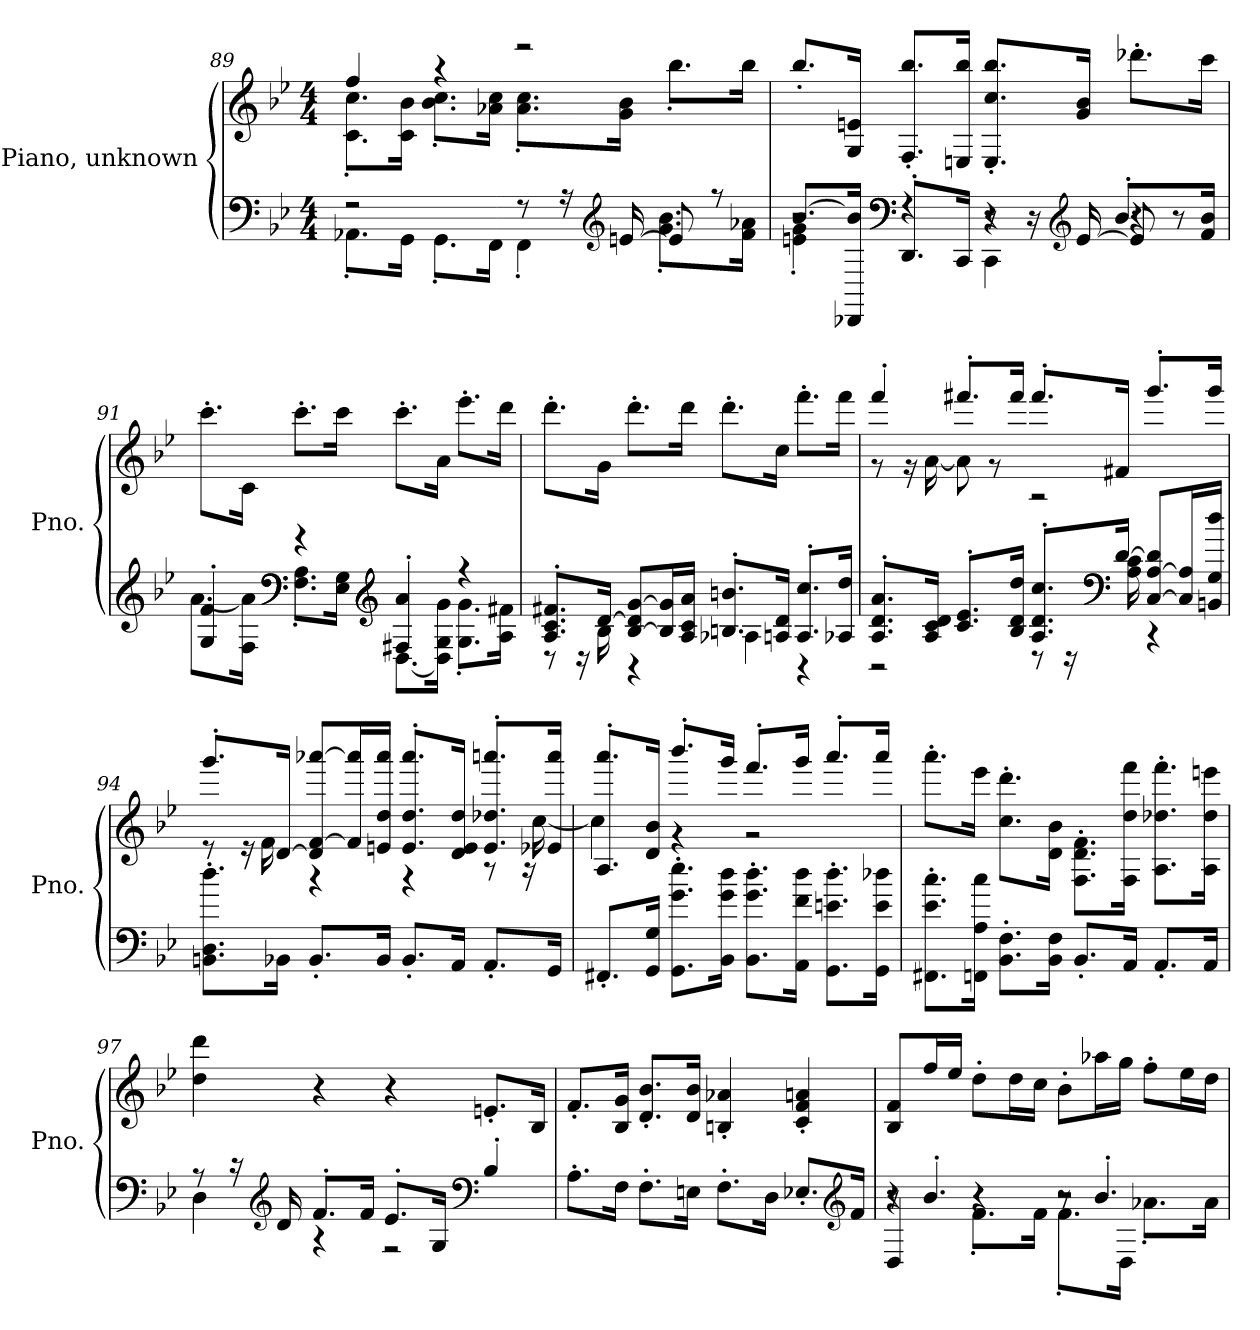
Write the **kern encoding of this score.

**kern	**kern
*part1	*part1
*staff2	*staff1
*I"Piano, unknown	*
*I'Pno.	*
!!LO:LB:g=z
*clefF4	*clefG2
*k[b-e-]	*k[b-e-]
*M4/4	*M4/4
=89	=89
*^	*^
2r	8.AA-X'\L	4ff/	8.c\' 8.cc\'L
.	16GG\Jk	.	16c\ 16b-\Jk
.	8.GG'\L	4r	8.b-\' 8.cc\'L
.	16FF\Jk	.	16a-X\ 16cc\Jk
8r	4FF'\	2r	8.a-\' 8.cc\'L
16r	.	.	.
*clefG2	*	*	*
[16en/	.	.	16g\ 16b-\Jk
8e/]	8.g\' 8.b-\'L	.	8.bb-'\L
8r	.	.	.
.	16f\ 16a-X\Jk	.	16bb-\Jk
*	*	*v	*v
=90	=90	=90
*	*^	*
2r	4en\' 4g\'	[8.b-/L	8.bb-'/L
.	.	16DD-X/ 16b-/]Jk	16G/ 16en/Jk
*clefF4	*	*	*
.	4r	8.DD-'/L	8.F/' 8.bb-/'L
.	.	16CC/Jk	16En/ 16bb-/Jk
8r	4CC\	4r	8.E/' 8.cc/' 8.bb-/'L
16r	.	.	.
*clefG2	*	*	*
[16e/	.	.	16g/ 16b-/Jk
8e/]	4r	8.b-'/L	8.ddd-X'\L
8r	.	.	.
.	.	16f/ 16b-/Jk	16ccc\Jk
*	*v	*v	*
!!LO:LB:g=z
=91	=91	=91
4G/' 4f/'	[8.a\L	8.ccc'\L
.	16F\ 16a\]Jk	16c\Jk
*clefF4	*	*
4r	8.F\' 8.A\'L	8.ccc'\L
.	16E-\ 16G\Jk	16ccc\Jk
*clefG2	*	*
4F#X/' 4a/'	[8.D\L	8.ccc'\L
.	16D\] 16G\ 16g\Jk	16a\Jk
4r	8.G\' 8.g\'L	8.eee-'\L
.	16A\ 16f#X\Jk	16ddd\Jk
=92	=92	=92
8.A/' 8.c/' 8.f#X/'L	8r	8.ddd'\L
.	16r	.
[16d/Jk	16B-\	16g\Jk
[8B-/ 8d/] [8g/L	4r	8.ddd'\L
16B-/] 16g/]L	.	.
16A/ 16c/ 16a/JJ	.	16ddd\Jk
8.Bn/' 8.bn/'L	4A-X\	8.ddd'\L
16An/ 16d/Jk	.	16cc\Jk
8.A/' 8.cc/'L	4r	8.fff'\L
16A-X/ 16dd/Jk	.	16fff\Jk
!!LO:PB:g=z
=93	=93	=93
*	*	*^
8.A/' 8.d/' 8.a/'L	2r	4fff'/	8r
.	.	.	16r
16A/ 16c/ 16d/Jk	.	.	[16a\
8.c/' 8.e-/'L	.	8.fff#X'/L	8a\]
.	.	.	8r
16B-/ 16d/ 16dd/Jk	.	16fff#/Jk	.
8.A/' 8.d/' 8.cc/'L	8r	8.fff#'/L	2r
.	16r	.	.
*clefF4	*	*	*
[16d/Jk	16A\ 16c\	16f#X/Jk	.
[8C/ [8A/ 8d/]L	4r	8.ggg'/L	.
16C/] 16A/]L	.	.	.
16BBn/ 16G/ 16dd/JJ	.	16ggg/Jk	.
*v	*v	*	*
=94	=94	=94
8.BBn\' 8.D\' 8.dd\'L	8.ggg'/L	8r
.	.	16r
16BB-X\Jk	[16d/Jk	16f\
8.BB-'/L	8d/] [8f/ [8aaa-X/L	4r
.	16f/] 16aaa-/]L	.
16BB-/Jk	16en/ 16dd/ 16aaa-/JJ	.
8.BB-'/L	8.e/' 8.dd/' 8.aaa-/'L	4r
16AA/Jk	16d/ 16e/ 16dd/Jk	.
8.AA'/L	8.e/' 8.dd-X/' 8.aaan/'L	8r
.	.	16r
16GG/Jk	16e-X/ 16aaa/Jk	[16cc\
!!LO:LB:g=z	!!
=95	=95	=95
8.FF#X'/L	8.A/' 8.aaa/'L	4cc\]
16GG/ 16G/Jk	16d/ 16b-/Jk	.
8.GG\' 8.g\' 8.ee-\'L	8.bbb-'/L	4r
16BB-\ 16g\ 16dd\Jk	16ggg/Jk	.
8.BB-\' 8.g\' 8.dd\'L	8.fff'/L	2r
16AA\ 16f\ 16dd\Jk	16ggg/Jk	.
8.GG\' 8.en\' 8.dd\'L	8.aaa'/L	.
16GG\ 16e\ 16dd-X\Jk	16aaa/Jk	.
*	*v	*v
=96	=96
8.FF#X\' 8.e-\' 8.cc\'L	8.aaa'\L
16FFn\ 16A\ 16cc\Jk	16eee-\Jk
8.BB-\' 8.F\'L	8.cc\' 8.ddd\'L
16BB-\ 16F\Jk	16d\ 16b-\Jk
8.BB-'/L	8.F\' 8.d\' 8.f\'L
16AA/Jk	16F\ 16dd\ 16fff\Jk
8.AA'/L	8.A\' 8.dd-X\' 8.fff\'L
16AA/Jk	16A\ 16dd-\ 16eeen\Jk
=97	=97
*^	*
8r	4D\	4dd\ 4ddd\
16r	.	.
*clefG2	*	*
16d/	.	.
8.f'/L	4r	4r
16f/Jk	.	.
8.e-'/L	2r	4r
16G/Jk	.	.
*clefF4	*	*
4B-'/	.	8.en'/L
.	.	16B-/Jk
*v	*v	*
!!LO:LB:g=z
=98	=98
8.A'\L	8.f'/L
16F\Jk	16B-/ 16g/Jk
8.F'\L	8.d/' 8.b-/'L
16En\Jk	16d/ 16b-/Jk
8.F'\L	4Bn/' 4a-X/'
16D\Jk	.
8.E-X'/L	4c/' 4f/' 4an/'
*clefG2	*
16f/Jk	.
=99	=99
*^	*
*	*^	*
8r	4r	4D/	8B-/ 8f/L
4.b-'/	.	.	16ff/L
.	.	.	16ee-/JJ
.	8.f'\L	4r	8dd'\L
.	.	.	16dd\L
.	16f\Jk	.	16cc\JJ
8r	8.f'\L	2r	8b-'\L
4.b-'/	.	.	16aa-X\L
.	16D\Jk	.	16gg\JJ
.	8.a-X'\L	.	8ff'\L
.	.	.	16ee-\L
.	16a-\Jk	.	16dd\JJ
*v	*v	*v	*
=	=
*-	*-
